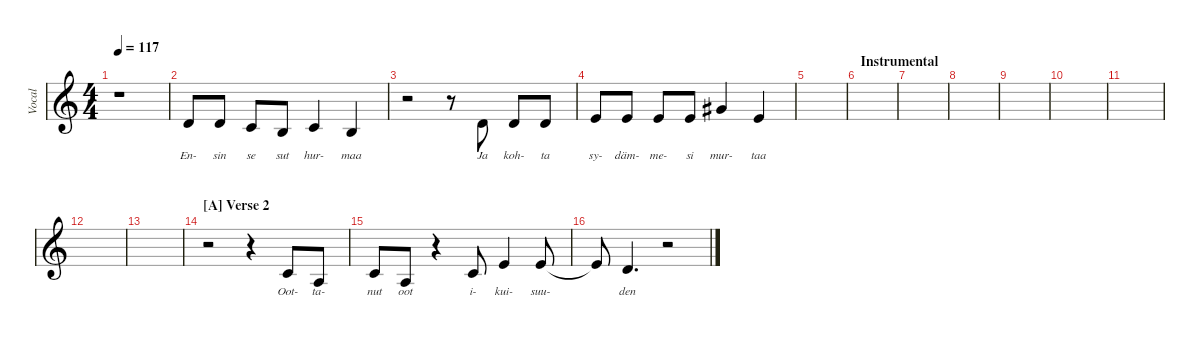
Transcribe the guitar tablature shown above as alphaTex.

\defaultSystemsLayout 4
\hideDynamics
\bracketExtendMode nobrackets
\track ("Vocal" "Vocal") {instrument lead6voice}
\staff {score}
\tuning (E4 B3 G3 D3 A2 E2)
\ts (4 4)
\scale
0.0631435
\tempo 117
\accidentals auto
\clef g2
\ottava regular
\simile none
\ks c
r.1{dy mf beam Down} |
\scale
0.178186 3.2.8{lyrics (0 "En-") lyrics (1 "") lyrics (2 "") lyrics (3 "") lyrics (4 "") beam Up} 3.2.8{lyrics (0 "sin") lyrics (1 "") lyrics (2 "") lyrics (3 "") lyrics (4 "") beam Up} 1.2.8{lyrics (0 "se") lyrics (1 "") lyrics (2 "") lyrics (3 "") lyrics (4 "") beam Up} 0.2.8{lyrics (0 "sut") lyrics (1 "") lyrics (2 "") lyrics (3 "") lyrics (4 "") beam Up} 1.2.4{lyrics (0 "hur-") lyrics (1 "") lyrics (2 "") lyrics (3 "") lyrics (4 "") beam Up} 0.2.4{lyrics (0 "maa") lyrics (1 "") lyrics (2 "") lyrics (3 "") lyrics (4 "") beam Up} |
\scale
0.0885386 r.2{beam Down} r.8{beam Down} 3.2.8{lyrics (0 "Ja") lyrics (1 "") lyrics (2 "") lyrics (3 "") lyrics (4 "") beam Up} 3.2.8{lyrics (0 "koh-") lyrics (1 "") lyrics (2 "") lyrics (3 "") lyrics (4 "") beam Up} 3.2.8{lyrics (0 "ta") lyrics (1 "") lyrics (2 "") lyrics (3 "") lyrics (4 "") beam Up} |
\scale
0.155443 0.1.8{lyrics (0 "sy-") lyrics (1 "") lyrics (2 "") lyrics (3 "") lyrics (4 "") beam Up} 0.1.8{lyrics (0 "däm-") lyrics (1 "") lyrics (2 "") lyrics (3 "") lyrics (4 "") beam Up} 0.1.8{lyrics (0 "me-") lyrics (1 "") lyrics (2 "") lyrics (3 "") lyrics (4 "") beam Up} 0.1.8{lyrics (0 "si") lyrics (1 "") lyrics (2 "") lyrics (3 "") lyrics (4 "") beam Up} 4.1{acc #}.4{lyrics (0 "mur-") lyrics (1 "") lyrics (2 "") lyrics (3 "") lyrics (4 "") beam Up} 0.1.4{lyrics (0 "taa") lyrics (1 "") lyrics (2 "") lyrics (3 "") lyrics (4 "") beam Up} |
\scale
0.0623548 |
\section ("" "Instrumental")
|
|
|
|
|
|
|
|
\section ("A" "Verse 2")
\scale
0.181 r.2{beam Down} r.4{beam Down} 1.2.8{lyrics (0 "Oot-") lyrics (1 "") lyrics (2 "") lyrics (3 "") lyrics (4 "") beam Up} 2.3.8{lyrics (0 "ta-") lyrics (1 "") lyrics (2 "") lyrics (3 "") lyrics (4 "") beam Up} |
\scale
0.169116 1.2.8{lyrics (0 "nut") lyrics (1 "") lyrics (2 "") lyrics (3 "") lyrics (4 "") beam Up} 2.3.8{lyrics (0 "oot") lyrics (1 "") lyrics (2 "") lyrics (3 "") lyrics (4 "") beam Up} r.4{beam Down} 1.2.8{lyrics (0 "i-") lyrics (1 "") lyrics (2 "") lyrics (3 "") lyrics (4 "") beam Up} 0.1.4{lyrics (0 "kui-") lyrics (1 "") lyrics (2 "") lyrics (3 "") lyrics (4 "") beam Up} 0.1.8{lyrics (0 "suu-") lyrics (1 "") lyrics (2 "") lyrics (3 "") lyrics (4 "") beam Up} |
\scale
0.0958088 0.1{t}.8{beam Up} 3.2.4{d lyrics (0 "den") lyrics (1 "") lyrics (2 "") lyrics (3 "") lyrics (4 "") beam Up} r.2{beam Down}
